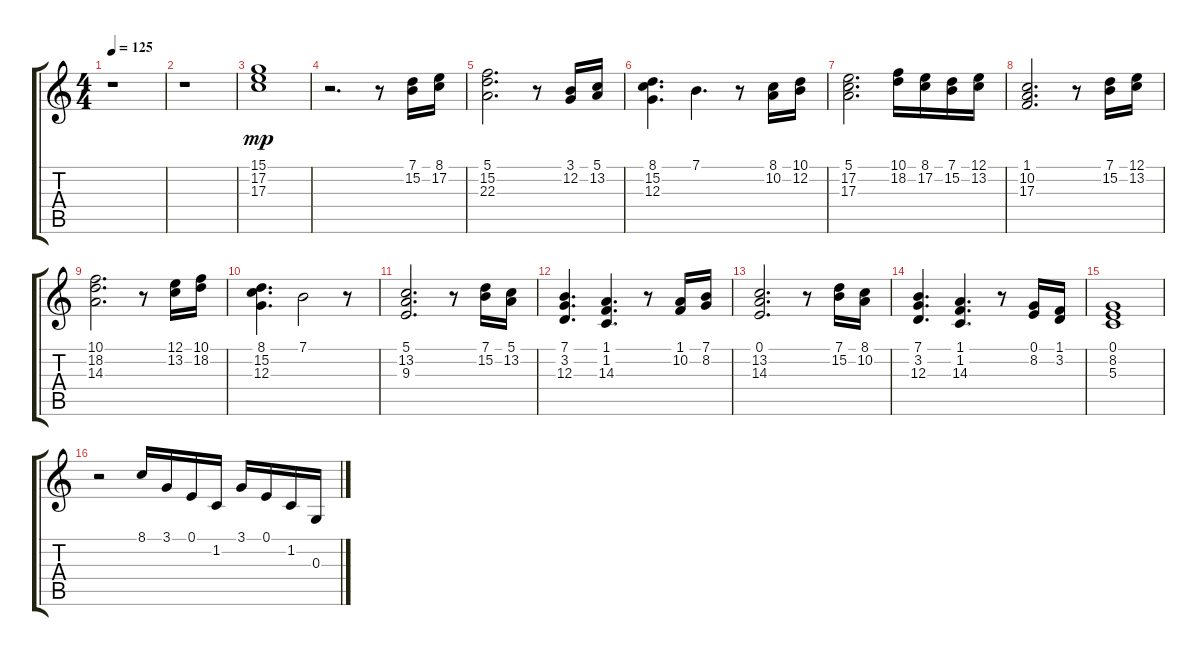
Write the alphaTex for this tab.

\track "" {instrument brightacousticpiano}
\staff {score tabs}
\tuning (E4 B3 G3 D3 A2 E2) {hide}
\ts (4 4)
\tempo 125
\clef g2
\ks c
r.1{dy mp instrument brightacousticpiano} |
r.1 |
(15.1 17.2 17.3).1 |
r.2{d} r.8 (7.1 15.2).16 (8.1 17.2).16 |
(5.1 15.2 22.3).2{d} r.8 (3.1 12.2).16 (5.1 13.2).16 |
(8.1 15.2 12.3).4{d} 7.1.4{d} r.8 (8.1 10.2).16 (10.1 12.2).16 |
(5.1 17.2 17.3).2{d} (10.1 18.2).16 (8.1 17.2).16 (7.1 15.2).16 (12.1 13.2).16 |
(1.1 10.2 17.3).2{d} r.8 (7.1 15.2).16 (12.1 13.2).16 |
(10.1 18.2 14.3).2{d} r.8 (12.1 13.2).16 (10.1 18.2).16 |
(8.1 15.2 12.3).4{d} 7.1.2 r.8 |
(5.1 13.2 9.3).2{d} r.8 (7.1 15.2).16 (5.1 13.2).16 |
(7.1 3.2 12.3).4{d} (1.1 1.2 14.3).4{d} r.8 (1.1 10.2).16 (7.1 8.2).16 |
(0.1 13.2 14.3).2{d} r.8 (7.1 15.2).16 (8.1 10.2).16 |
(7.1 3.2 12.3).4{d} (1.1 1.2 14.3).4{d} r.8 (0.1 8.2).16 (1.1 3.2).16 |
(0.1 8.2 5.3).1 |
r.2 8.1.16 3.1.16 0.1.16 1.2.16 3.1.16 0.1.16 1.2.16 0.3.16
